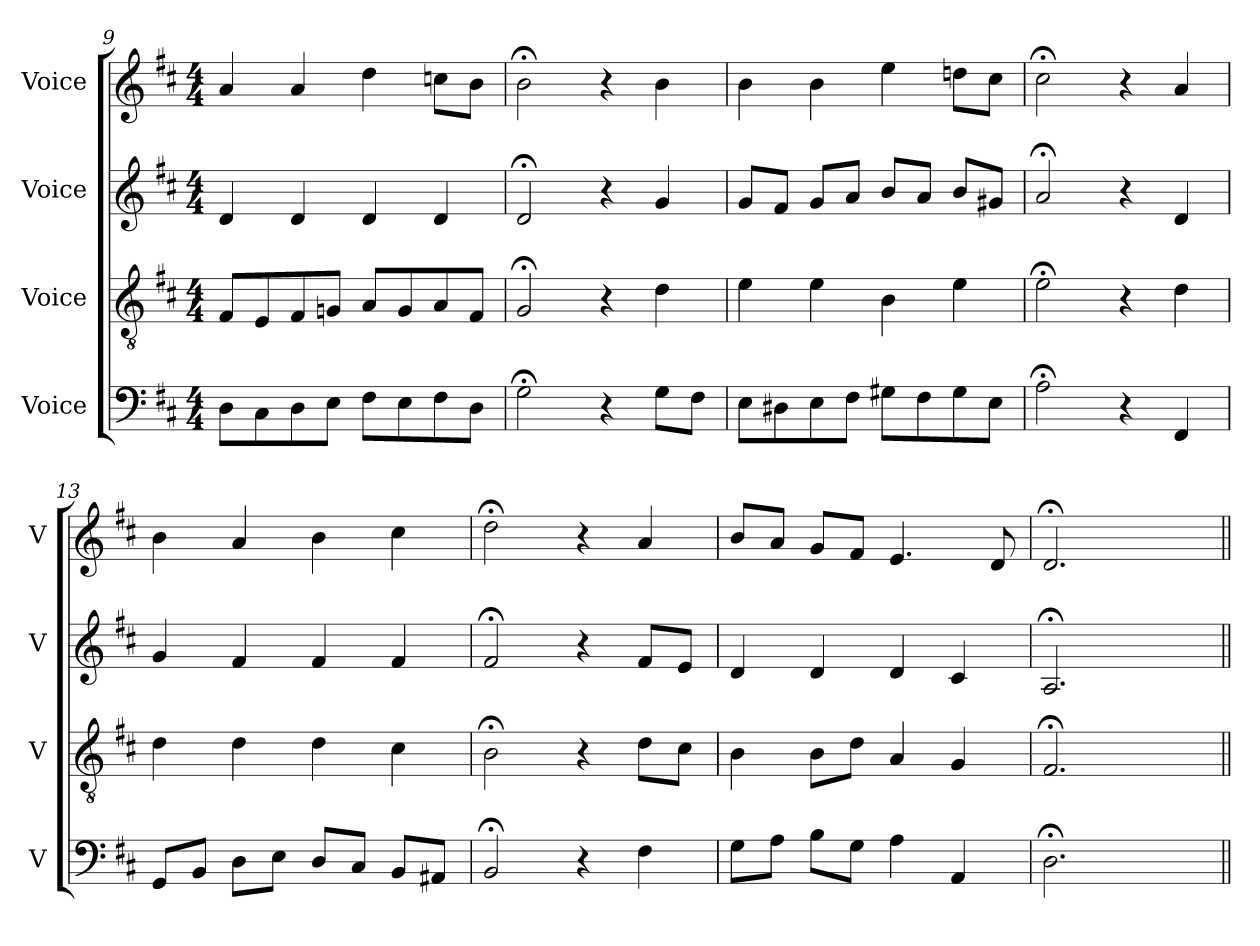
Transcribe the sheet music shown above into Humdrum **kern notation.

**kern	**kern	**kern	**kern
*part4	*part3	*part2	*part1
*staff4	*staff3	*staff2	*staff1
*I"Voice	*I"Voice	*I"Voice	*I"Voice
*I'V	*I'V	*I'V	*I'V
!!LO:LB:g=z
*clefF4	*clefGv2	*clefG2	*clefG2
*k[f#c#]	*k[f#c#]	*k[f#c#]	*k[f#c#]
*M4/4	*M4/4	*M4/4	*M4/4
=9	=9	=9	=9
8D\L	8F#/L	4d/	4a/
8C#\	8E/	.	.
8D\	8F#/	4d/	4a/
8E\J	8Gn/J	.	.
8F#\L	8A/L	4d/	4dd\
8E\	8G/	.	.
8F#\	8A/	4d/	8ccn\L
8D\J	8F#/J	.	8b\J
=10	=10	=10	=10
2G;\	2G;/	2d;/	2b;\
4r	4r	4r	4r
8G\L	4d\	4g/	4b\
8F#\J	.	.	.
=11	=11	=11	=11
8E\L	4e\	8g/L	4b\
8D#X\	.	8f#/J	.
8E\	4e\	8g/L	4b\
8F#\J	.	8a/J	.
8G#X\L	4B\	8b/L	4ee\
8F#\	.	8a/J	.
8G#\	4e\	8b/L	8ddn\L
8E\J	.	8g#X/J	8cc#\J
=12	=12	=12	=12
2A;\	2e;\	2a;/	2cc#;\
4r	4r	4r	4r
4FF#/	4d\	4d/	4a/
!!LO:PB:g=z
=13	=13	=13	=13
8GG/L	4d\	4g/	4b\
8BB/J	.	.	.
8D\L	4d\	4f#/	4a/
8E\J	.	.	.
8D/L	4d\	4f#/	4b\
8C#/J	.	.	.
8BB/L	4c#\	4f#/	4cc#\
8AA#X/J	.	.	.
=14	=14	=14	=14
2BB;/	2B;\	2f#;/	2dd;\
4r	4r	4r	4r
4F#\	8d\L	8f#/L	4a/
.	8c#\J	8e/J	.
=15	=15	=15	=15
8G\L	4B\	4d/	8b/L
8A\J	.	.	8a/J
8B\L	8B\L	4d/	8g/L
8G\J	8d\J	.	8f#/J
4A\	4A/	4d/	4.e/
4AA/	4G/	4c#/	.
.	.	.	8d/
=16	=16	=16	=16
2.D;\	2.F#;/	2.A;/	2.d;/
4ryy	4ryy	4ryy	4ryy
=||	=||	=||	=||
*-	*-	*-	*-
